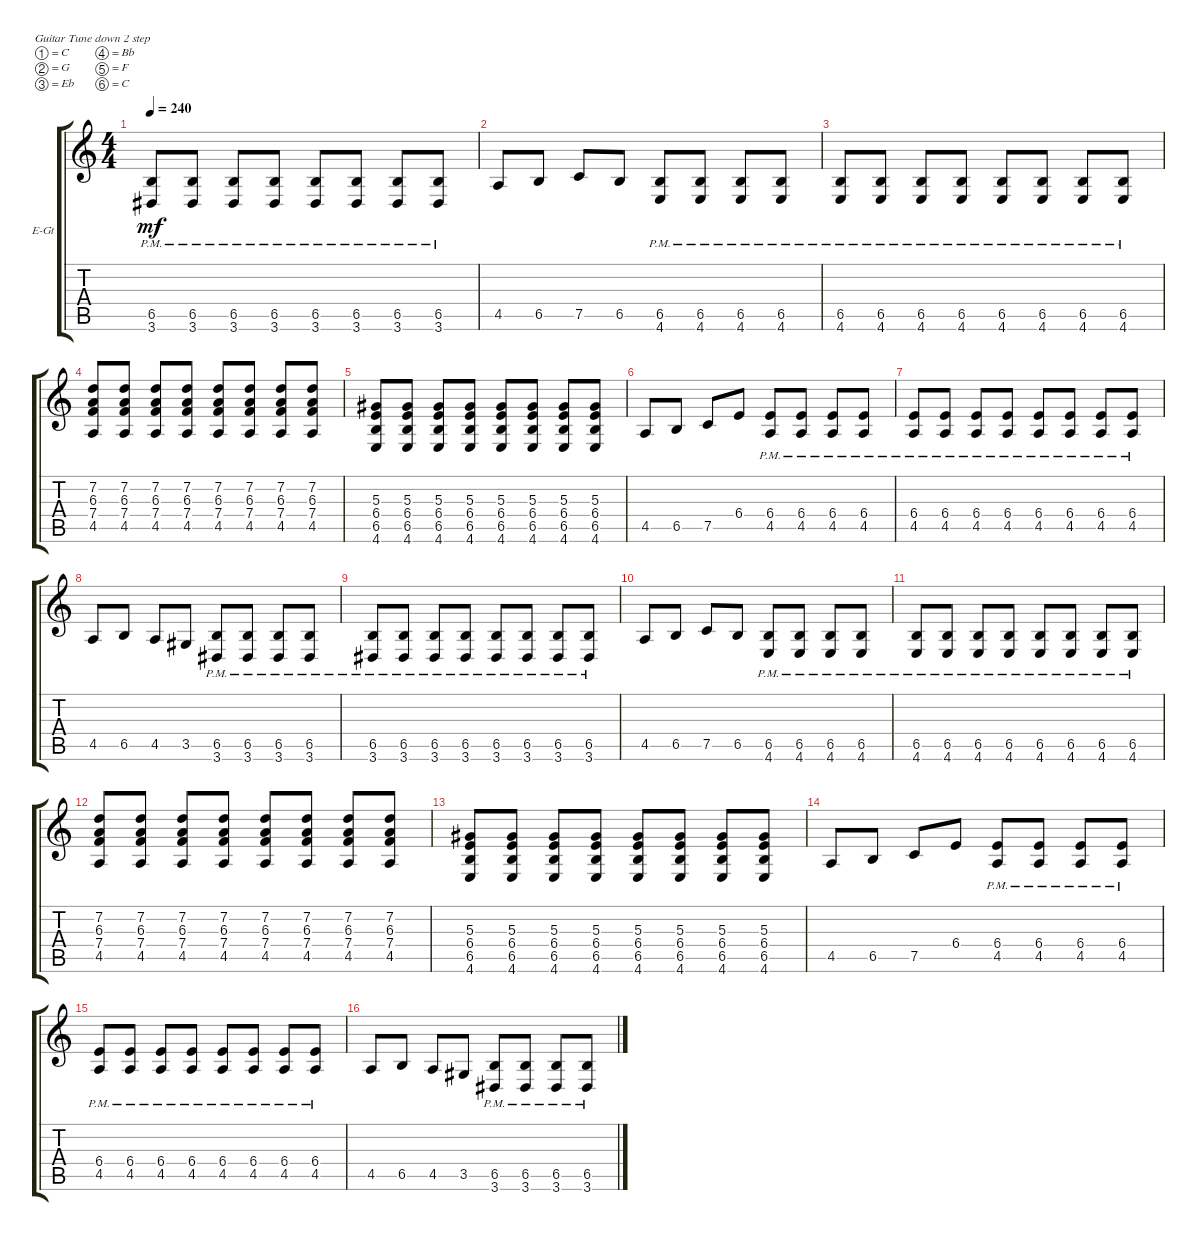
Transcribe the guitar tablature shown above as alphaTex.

\defaultSystemsLayout 4
\bracketExtendMode groupsimilarinstruments
\firstSystemTrackNameOrientation horizontal
\otherSystemsTrackNameOrientation horizontal
\track ("Eschbach Rhythm" "E-Gt") {instrument overdrivenguitar}
\staff {score tabs}
\tuning (C4 G3 Eb3 Bb2 F2 C2)
\ts (4 4)
\tempo 240
\clef g2
\ks aminor
(3.6{pm} 6.5{pm}).8{dy mf} (3.6{pm} 6.5{pm}).8 (3.6{pm} 6.5{pm}).8 (3.6{pm} 6.5{pm}).8 (3.6{pm} 6.5{pm}).8 (3.6{pm} 6.5{pm}).8 (3.6{pm} 6.5{pm}).8 (3.6{pm} 6.5{pm}).8 |
4.5.8 6.5.8 7.5.8 6.5.8 (4.6{pm} 6.5{pm}).8 (4.6{pm} 6.5{pm}).8 (4.6{pm} 6.5{pm}).8 (4.6{pm} 6.5{pm}).8 |
(4.6{pm} 6.5{pm}).8 (4.6{pm} 6.5{pm}).8 (4.6{pm} 6.5{pm}).8 (4.6{pm} 6.5{pm}).8 (4.6{pm} 6.5{pm}).8 (4.6{pm} 6.5{pm}).8 (4.6{pm} 6.5{pm}).8 (4.6{pm} 6.5{pm}).8 |
(7.2 7.4 6.3 4.5).8 (7.2 7.4 6.3 4.5).8 (7.2 7.4 6.3 4.5).8 (7.2 7.4 6.3 4.5).8 (7.2 7.4 6.3 4.5).8 (7.2 7.4 6.3 4.5).8 (7.2 7.4 6.3 4.5).8 (7.2 7.4 6.3 4.5).8 |
(5.3 6.5 6.4 4.6).8 (5.3 6.5 6.4 4.6).8 (5.3 6.5 6.4 4.6).8 (5.3 6.5 6.4 4.6).8 (5.3 6.5 6.4 4.6).8 (5.3 6.5 6.4 4.6).8 (5.3 6.5 6.4 4.6).8 (5.3 6.5 6.4 4.6).8 |
4.5.8 6.5.8 7.5.8 6.4.8 (4.5{pm} 6.4{pm}).8 (4.5{pm} 6.4{pm}).8 (4.5{pm} 6.4{pm}).8 (4.5{pm} 6.4{pm}).8 |
(4.5{pm} 6.4{pm}).8 (4.5{pm} 6.4{pm}).8 (4.5{pm} 6.4{pm}).8 (4.5{pm} 6.4{pm}).8 (4.5{pm} 6.4{pm}).8 (4.5{pm} 6.4{pm}).8 (4.5{pm} 6.4{pm}).8 (4.5{pm} 6.4{pm}).8 |
4.5.8 6.5.8 4.5.8 3.5.8 (3.6{pm} 6.5{pm}).8 (3.6{pm} 6.5{pm}).8 (3.6{pm} 6.5{pm}).8 (3.6{pm} 6.5{pm}).8 |
(3.6{pm} 6.5{pm}).8 (3.6{pm} 6.5{pm}).8 (3.6{pm} 6.5{pm}).8 (3.6{pm} 6.5{pm}).8 (3.6{pm} 6.5{pm}).8 (3.6{pm} 6.5{pm}).8 (3.6{pm} 6.5{pm}).8 (3.6{pm} 6.5{pm}).8 |
4.5.8 6.5.8 7.5.8 6.5.8 (4.6{pm} 6.5{pm}).8 (4.6{pm} 6.5{pm}).8 (4.6{pm} 6.5{pm}).8 (4.6{pm} 6.5{pm}).8 |
(4.6{pm} 6.5{pm}).8 (4.6{pm} 6.5{pm}).8 (4.6{pm} 6.5{pm}).8 (4.6{pm} 6.5{pm}).8 (4.6{pm} 6.5{pm}).8 (4.6{pm} 6.5{pm}).8 (4.6{pm} 6.5{pm}).8 (4.6{pm} 6.5{pm}).8 |
(7.2 7.4 6.3 4.5).8 (7.2 7.4 6.3 4.5).8 (7.2 7.4 6.3 4.5).8 (7.2 7.4 6.3 4.5).8 (7.2 7.4 6.3 4.5).8 (7.2 7.4 6.3 4.5).8 (7.2 7.4 6.3 4.5).8 (7.2 7.4 6.3 4.5).8 |
(5.3 6.5 6.4 4.6).8 (5.3 6.5 6.4 4.6).8 (5.3 6.5 6.4 4.6).8 (5.3 6.5 6.4 4.6).8 (5.3 6.5 6.4 4.6).8 (5.3 6.5 6.4 4.6).8 (5.3 6.5 6.4 4.6).8 (5.3 6.5 6.4 4.6).8 |
4.5.8 6.5.8 7.5.8 6.4.8 (4.5{pm} 6.4{pm}).8 (4.5{pm} 6.4{pm}).8 (4.5{pm} 6.4{pm}).8 (4.5{pm} 6.4{pm}).8 |
(4.5{pm} 6.4{pm}).8 (4.5{pm} 6.4{pm}).8 (4.5{pm} 6.4{pm}).8 (4.5{pm} 6.4{pm}).8 (4.5{pm} 6.4{pm}).8 (4.5{pm} 6.4{pm}).8 (4.5{pm} 6.4{pm}).8 (4.5{pm} 6.4{pm}).8 |
4.5.8 6.5.8 4.5.8 3.5.8 (3.6{pm} 6.5{pm}).8 (3.6{pm} 6.5{pm}).8 (3.6{pm} 6.5{pm}).8 (3.6{pm} 6.5{pm}).8
